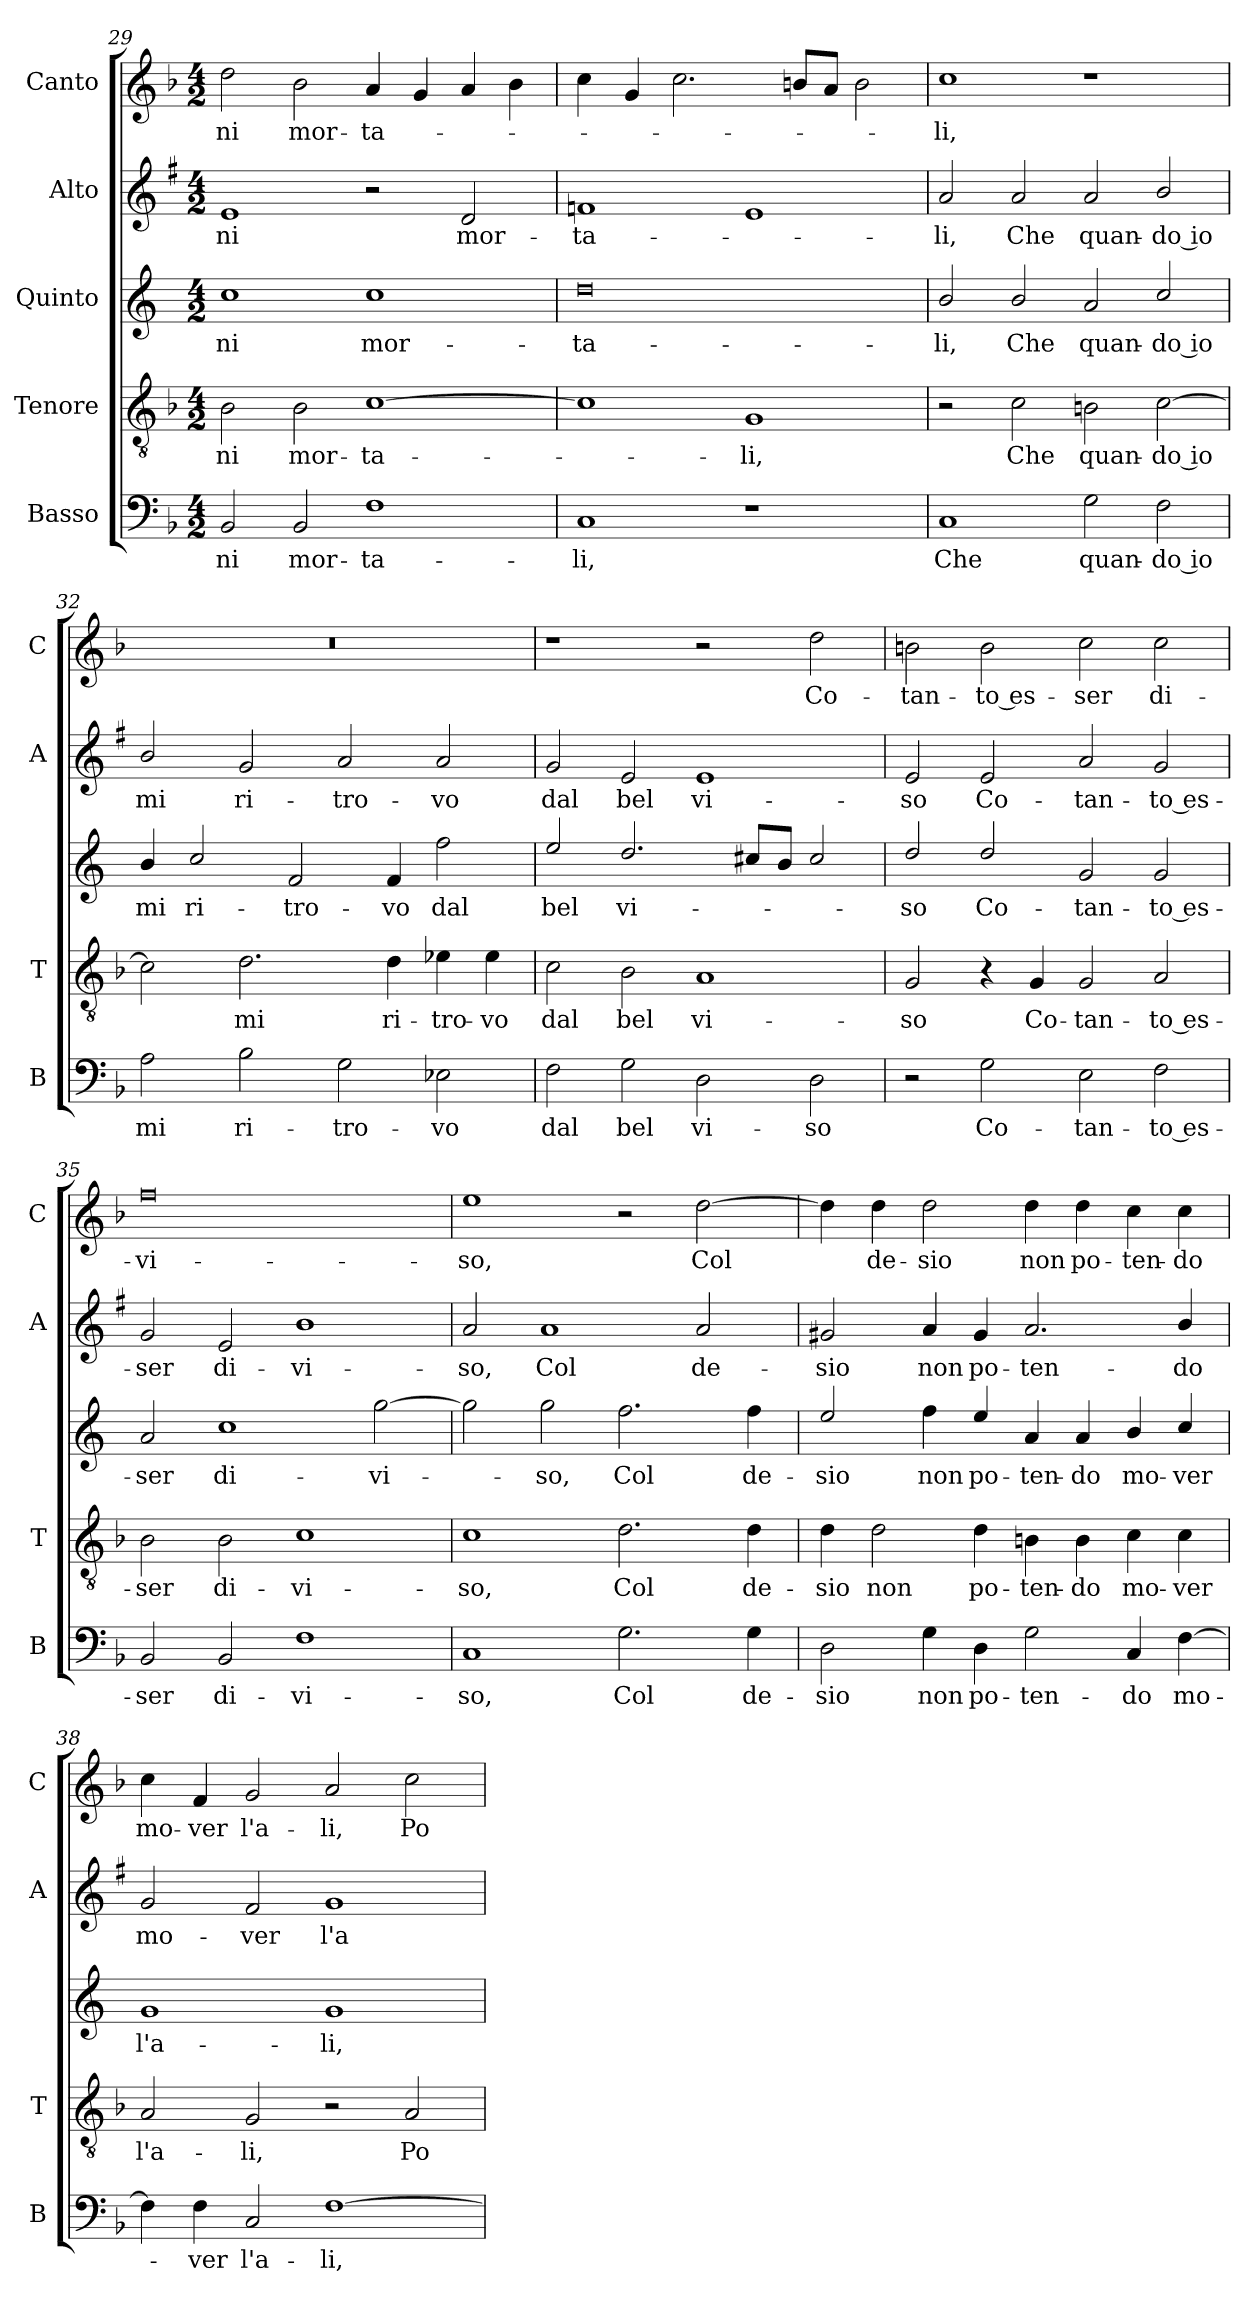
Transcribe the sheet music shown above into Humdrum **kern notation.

**kern	**text	**kern	**text	**kern	**text	**kern	**text	**kern	**text
*part5	*part5	*part4	*part4	*part3	*part3	*part2	*part2	*part1	*part1
*staff5	*staff5	*staff4	*staff4	*staff3	*staff3	*staff2	*staff2	*staff1	*staff1
*I"Basso	*	*I"Tenore	*	*I"Quinto	*	*I"Alto	*	*I"Canto	*
*I'B	*	*I'T	*	*	*	*I'A	*	*I'C	*
*clefF4	*	*clefGv2	*	*clefG2	*	*clefG2	*	*clefG2	*
*	*	*	*	*ITrd4c7	*	*ITrd1c2	*	*	*
*k[b-]	*	*k[b-]	*	*k[b-]	*	*k[b-]	*	*k[b-]	*
*F:	*	*F:	*	*F:	*	*F:	*	*F:	*
*M4/2	*	*M4/2	*	*M4/2	*	*M4/2	*	*M4/2	*
=29	=29	=29	=29	=29	=29	=29	=29	=29	=29
!	!LO:LY:b	!	!LO:LY:b	!	!LO:LY:b	!	!LO:LY:b	!	!LO:LY:b
2BB-/	-ni	2B-\	-ni	1f	-ni	1d	-ni	2dd\	-ni
!	!LO:LY:b	!	!LO:LY:b	!	!	!	!	!	!LO:LY:b
2BB-/	mor-	2B-\	mor-	.	.	.	.	2b-\	mor-
!	!LO:LY:b	!	!LO:LY:b	!	!LO:LY:b	!	!	!	!LO:LY:b
1F	-ta-	[1c	-ta-	1f	mor-	2r	.	4a/	-ta-
.	.	.	.	.	.	.	.	4g/	.
!	!	!	!	!	!	!	!LO:LY:b	!	!
.	.	.	.	.	.	2c/	mor-	4a/	.
.	.	.	.	.	.	.	.	4b-\	.
=30	=30	=30	=30	=30	=30	=30	=30	=30	=30
!	!LO:LY:b	!	!	!	!LO:LY:b	!	!LO:LY:b	!	!
1C	-li,	1c]	.	0g	-ta-	1e-X	-ta-	4cc\	.
.	.	.	.	.	.	.	.	4g/	.
.	.	.	.	.	.	.	.	2.cc\	.
!	!	!	!LO:LY:b	!	!	!	!	!	!
1r	.	1G	-li,	.	.	1d	.	.	.
.	.	.	.	.	.	.	.	8bn/L	.
.	.	.	.	.	.	.	.	8a/J	.
.	.	.	.	.	.	.	.	2b\	.
=31	=31	=31	=31	=31	=31	=31	=31	=31	=31
!	!LO:LY:b	!	!	!	!LO:LY:b	!	!LO:LY:b	!	!LO:LY:b
1C	Che	2r	.	2e/	-li,	2g/	-li,	1cc	-li,
!	!	!	!LO:LY:b	!	!LO:LY:b	!	!LO:LY:b	!	!
.	.	2c\	Che	2e/	Che	2g/	Che	.	.
!	!LO:LY:b	!	!LO:LY:b	!	!LO:LY:b	!	!LO:LY:b	!	!
2G\	quan-	2Bn\	quan-	2d/	quan-	2g/	quan-	1r	.
!	!LO:LY:b	!	!LO:LY:b	!	!LO:LY:b	!	!LO:LY:b	!	!
2F\	-do io	[2c\	-do io	2f/	-do io	2a/	-do io	.	.
=32	=32	=32	=32	=32	=32	=32	=32	=32	=32
!	!LO:LY:b	!	!	!	!LO:LY:b	!	!LO:LY:b	!	!
2A\	mi	2c\]	.	4e/	mi	2a/	mi	0r	.
!	!	!	!	!	!LO:LY:b	!	!	!	!
.	.	.	.	2f/	ri-	.	.	.	.
!	!LO:LY:b	!	!LO:LY:b	!	!	!	!LO:LY:b	!	!
2B-\	ri-	2.d\	mi	.	.	2f/	ri-	.	.
!	!	!	!	!	!LO:LY:b	!	!	!	!
.	.	.	.	2B-/	-tro-	.	.	.	.
!	!LO:LY:b	!	!	!	!	!	!LO:LY:b	!	!
2G\	-tro-	.	.	.	.	2g/	-tro-	.	.
!	!	!	!LO:LY:b	!	!LO:LY:b	!	!	!	!
.	.	4d\	ri-	4B-/	-vo	.	.	.	.
!	!LO:LY:b	!	!LO:LY:b	!	!LO:LY:b	!	!LO:LY:b	!	!
2E-X\	-vo	4e-X\	-tro-	2b-\	dal	2g/	-vo	.	.
!	!	!	!LO:LY:b	!	!	!	!	!	!
.	.	4e-\	-vo	.	.	.	.	.	.
!!LO:PB:g=z
=33	=33	=33	=33	=33	=33	=33	=33	=33	=33
!	!LO:LY:b	!	!LO:LY:b	!	!LO:LY:b	!	!LO:LY:b	!	!
2F\	dal	2c\	dal	2a/	bel	2f/	dal	1r	.
!	!LO:LY:b	!	!LO:LY:b	!	!LO:LY:b	!	!LO:LY:b	!	!
2G\	bel	2B-\	bel	2.g/	vi-	2d/	bel	.	.
!	!LO:LY:b	!	!LO:LY:b	!	!	!	!LO:LY:b	!	!
2D\	vi-	1A	vi-	.	.	1d	vi-	2r	.
.	.	.	.	8f#X/L	.	.	.	.	.
.	.	.	.	8e/J	.	.	.	.	.
!	!LO:LY:b	!	!	!	!	!	!	!	!LO:LY:b
2D\	-so	.	.	2f#/	.	.	.	2dd\	Co-
=34	=34	=34	=34	=34	=34	=34	=34	=34	=34
!	!	!	!LO:LY:b	!	!LO:LY:b	!	!LO:LY:b	!	!LO:LY:b
2r	.	2G/	-so	2g/	-so	2d/	-so	2bn\	-tan-
!	!LO:LY:b	!	!	!	!LO:LY:b	!	!LO:LY:b	!	!LO:LY:b
2G\	Co-	4r	.	2g/	Co-	2d/	Co-	2b\	-to es-
!	!	!	!LO:LY:b	!	!	!	!	!	!
.	.	4G/	Co-	.	.	.	.	.	.
!	!LO:LY:b	!	!LO:LY:b	!	!LO:LY:b	!	!LO:LY:b	!	!LO:LY:b
2E\	-tan-	2G/	-tan-	2c/	-tan-	2g/	-tan-	2cc\	-ser
!	!LO:LY:b	!	!LO:LY:b	!	!LO:LY:b	!	!LO:LY:b	!	!LO:LY:b
2F\	-to es-	2A/	-to es-	2c/	-to es-	2f/	-to es-	2cc\	di-
=35	=35	=35	=35	=35	=35	=35	=35	=35	=35
!	!LO:LY:b	!	!LO:LY:b	!	!LO:LY:b	!	!LO:LY:b	!	!LO:LY:b
2BB-/	-ser	2B-\	-ser	2d/	-ser	2f/	-ser	0ff	-vi-
!	!LO:LY:b	!	!LO:LY:b	!	!LO:LY:b	!	!LO:LY:b	!	!
2BB-/	di-	2B-\	di-	1f	di-	2d/	di-	.	.
!	!LO:LY:b	!	!LO:LY:b	!	!	!	!LO:LY:b	!	!
1F	-vi-	1c	-vi-	.	.	1a	-vi-	.	.
!	!	!	!	!	!LO:LY:b	!	!	!	!
.	.	.	.	[2cc\	-vi-	.	.	.	.
=36	=36	=36	=36	=36	=36	=36	=36	=36	=36
!	!LO:LY:b	!	!LO:LY:b	!	!	!	!LO:LY:b	!	!LO:LY:b
1C	-so,	1c	-so,	2cc\]	.	2g/	-so,	1ee	-so,
!	!	!	!	!	!LO:LY:b	!	!LO:LY:b	!	!
.	.	.	.	2cc\	-so,	1g	Col	.	.
!	!LO:LY:b	!	!LO:LY:b	!	!LO:LY:b	!	!	!	!
2.G\	Col	2.d\	Col	2.b-\	Col	.	.	2r	.
!	!	!	!	!	!	!	!LO:LY:b	!	!LO:LY:b
.	.	.	.	.	.	2g/	de-	[2dd\	Col
!	!LO:LY:b	!	!LO:LY:b	!	!LO:LY:b	!	!	!	!
4G\	de-	4d\	de-	4b-\	de-	.	.	.	.
!!LO:LB:g=z
=37	=37	=37	=37	=37	=37	=37	=37	=37	=37
!	!LO:LY:b	!	!LO:LY:b	!	!LO:LY:b	!	!LO:LY:b	!	!
2D\	-sio	4d\	-sio	2a/	-sio	2f#X/	-sio	4dd\]	.
!	!	!	!LO:LY:b	!	!	!	!	!	!LO:LY:b
.	.	2d\	non	.	.	.	.	4dd\	de-
!	!LO:LY:b	!	!	!	!LO:LY:b	!	!LO:LY:b	!	!LO:LY:b
4G\	non	.	.	4b-\	non	4g/	non	2dd\	-sio
!	!LO:LY:b	!	!LO:LY:b	!	!LO:LY:b	!	!LO:LY:b	!	!
4D\	po-	4d\	po-	4a/	po-	4f#/	po-	.	.
!	!LO:LY:b	!	!LO:LY:b	!	!LO:LY:b	!	!LO:LY:b	!	!LO:LY:b
2G\	-ten-	4Bn\	-ten-	4d/	-ten-	2.g/	-ten-	4dd\	non
!	!	!	!LO:LY:b	!	!LO:LY:b	!	!	!	!LO:LY:b
.	.	4B\	-do	4d/	-do	.	.	4dd\	po-
!	!LO:LY:b	!	!LO:LY:b	!	!LO:LY:b	!	!	!	!LO:LY:b
4C/	-do	4c\	mo-	4e/	mo-	.	.	4cc\	-ten-
!	!LO:LY:b	!	!LO:LY:b	!	!LO:LY:b	!	!LO:LY:b	!	!LO:LY:b
[4F\	mo-	4c\	-ver	4f/	-ver	4a/	-do	4cc\	-do
=38	=38	=38	=38	=38	=38	=38	=38	=38	=38
!	!	!	!LO:LY:b	!	!LO:LY:b	!	!LO:LY:b	!	!LO:LY:b
4F\]	.	2A/	l'a-	1c	l'a-	2f/	mo-	4cc\	mo-
!	!LO:LY:b	!	!	!	!	!	!	!	!LO:LY:b
4F\	-ver	.	.	.	.	.	.	4f/	-ver
!	!LO:LY:b	!	!LO:LY:b	!	!	!	!LO:LY:b	!	!LO:LY:b
2C/	l'a-	2G/	-li,	.	.	2e/	-ver	2g/	l'a-
!	!LO:LY:b	!	!	!	!LO:LY:b	!	!LO:LY:b	!	!LO:LY:b
[1F	-li,	2r	.	1c	-li,	1f	l'a-	2a/	-li,
!	!	!	!LO:LY:b	!	!	!	!	!	!LO:LY:b
.	.	2A/	Po-	.	.	.	.	2cc\	Po-
=	=	=	=	=	=	=	=	=	=
*-	*-	*-	*-	*-	*-	*-	*-	*-	*-
